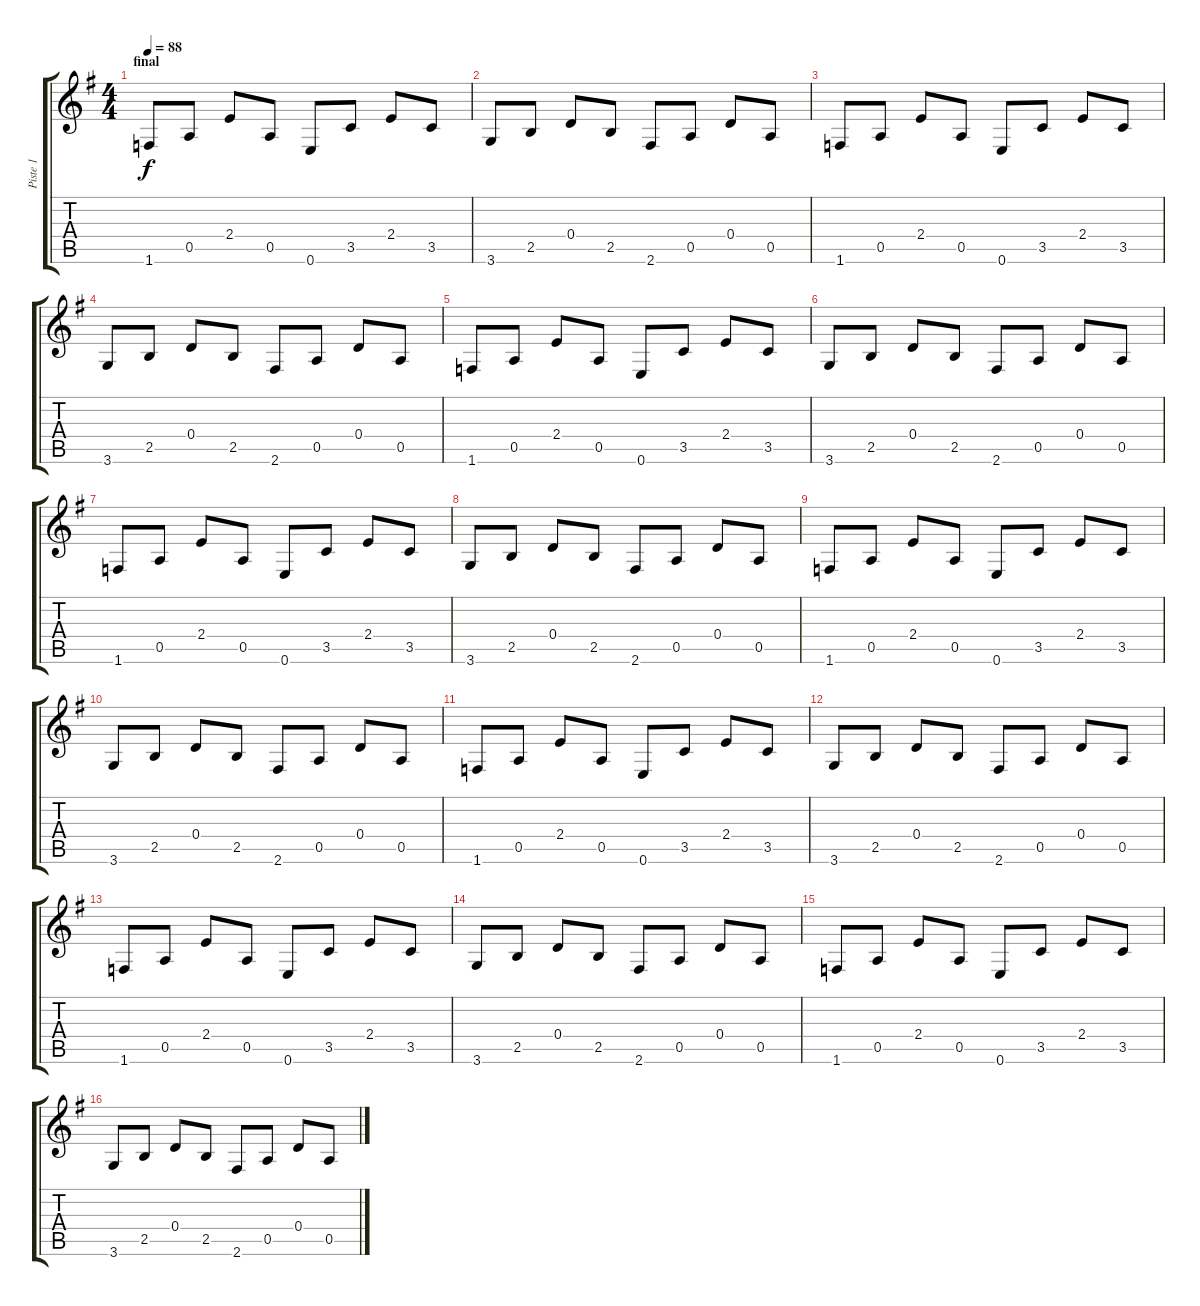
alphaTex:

\track ("Piste 1" "Piste 1") {instrument electricguitarclean}
\staff {score tabs}
\tuning (E4 B3 G3 D3 A2 E2) {hide}
\ts (4 4)
\section ("" "final")
\tempo 88
\clef g2
\ks g
1.6.8{dy f volume 16 instrument electricguitarclean} 0.5.8 2.4.8 0.5.8 0.6.8 3.5.8 2.4.8 3.5.8 |
3.6.8 2.5.8 0.4.8 2.5.8 2.6.8 0.5.8 0.4.8 0.5.8 |
1.6.8 0.5.8 2.4.8 0.5.8 0.6.8 3.5.8 2.4.8 3.5.8 |
3.6.8 2.5.8 0.4.8 2.5.8 2.6.8 0.5.8 0.4.8 0.5.8 |
1.6.8 0.5.8 2.4.8 0.5.8 0.6.8 3.5.8 2.4.8 3.5.8 |
3.6.8 2.5.8 0.4.8 2.5.8 2.6.8 0.5.8 0.4.8 0.5.8 |
1.6.8 0.5.8 2.4.8 0.5.8 0.6.8 3.5.8 2.4.8 3.5.8 |
3.6.8 2.5.8 0.4.8 2.5.8 2.6.8 0.5.8 0.4.8 0.5.8 |
1.6.8 0.5.8 2.4.8 0.5.8 0.6.8 3.5.8 2.4.8 3.5.8 |
3.6.8 2.5.8 0.4.8 2.5.8 2.6.8 0.5.8 0.4.8 0.5.8 |
1.6.8 0.5.8 2.4.8 0.5.8 0.6.8 3.5.8 2.4.8 3.5.8 |
3.6.8 2.5.8 0.4.8 2.5.8 2.6.8 0.5.8 0.4.8 0.5.8 |
1.6.8 0.5.8 2.4.8 0.5.8 0.6.8 3.5.8 2.4.8 3.5.8 |
3.6.8 2.5.8 0.4.8 2.5.8 2.6.8 0.5.8 0.4.8 0.5.8 |
1.6.8 0.5.8 2.4.8 0.5.8 0.6.8 3.5.8 2.4.8 3.5.8 |
3.6.8 2.5.8 0.4.8 2.5.8 2.6.8 0.5.8 0.4.8 0.5.8
